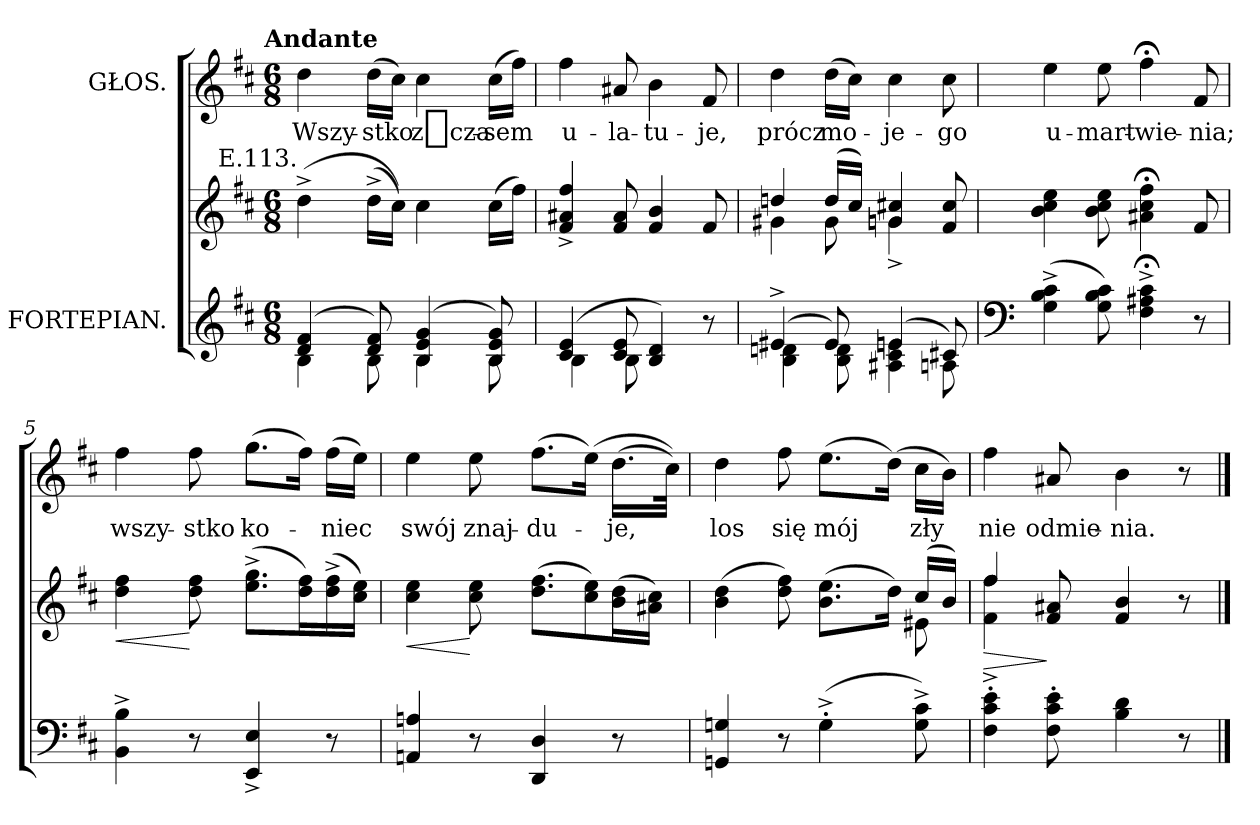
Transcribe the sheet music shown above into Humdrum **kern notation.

**kern	**kern	**dynam	**kern	**text
*part2	*part2	*part2	*part1	*part1
*staff3	*staff2	*staff2/3	*staff1	*staff1
*I"FORTEPIAN.	*	*	*I"GŁOS.	*
*clefG2	*clefG2	*	*clefG2	*
*k[f#c#]	*k[f#c#]	*	*k[f#c#]	*
*b:	*b:	*	*b:	*
!!LO:TX:omd:t=Andante
*M6/8	*M6/8	*	*M6/8	*
*MM72	*MM72	*	*MM72	*
=1	=1	=1	=1	=1
*^	*	*	*	*
!	!	!LO:TX:a:rj:t=E.113.	!	!	!
(>4d/ 4f#/	4B\	(>4dd^<\	.	4dd\	Wszy-
8d/ 8f#/)	8B\	(>16dd^<\LL	.	(>16dd\LL	-stko
.	.	16cc#\JJ))	.	16cc#\JJ)	.
(>4B/ 4e/ 4g/	4B\	4cc#\	.	4cc#\	z_cza-
8B/ 8e/ 8g/)	8B\	(>16cc#\LL	.	(>16cc#\LL	-sem
.	.	16ff#\JJ)	.	16ff#\JJ)	.
=2	=2	=2	=2	=2	=2
(>4c#/ 4e/	4B\	4f#^/ 4a#X^/ 4ff#^/	.	4ff#\	u-
8c#/ 8e/	8B\	8f#/ 8a#/	.	8a#X/	-la-
4B/ 4d/)	4ryy	4f#/ 4b/	.	4b\	-tu-
8r	8ryy	8f#/	.	8f#/	-je,
=3	=3	=3	=3	=3	=3
*	*	*^	*	*	*
(>4e#X^/	4B\ 4dn\	4ddn/	4g#X\	.	4dd\	prócz
8e#/)	8B\ 8d\	(<16dd/LL	8g#\	.	(>16dd\LL	mo-
.	.	16cc#/JJ)	.	.	16cc#\JJ)	.
(>4en/	4A#X\ 4c#\ 4en\	4gn/ 4cc#X/	4gn^\	.	4cc#\	-je-
8c#X/)	8An\	8f#/ 8cc#/	8ryy	.	8cc#\	-go
*v	*v	*	*	*	*	*
*	*v	*v	*	*	*
=4	=4	=4	=4	=4
*clefF4	*	*	*	*
(>4G^<\ 4B^<\ 4c#^<\	4b\ 4cc#\ 4ee\	.	4ee\	u-
8G\ 8B\ 8c#\)	8b\ 8cc#\ 8ee\	.	8ee\	-mart-
4F#;<^<\ 4A#X;<^<\ 4c#;<^<\	4a#X;<\ 4cc#;<\ 4ff#;<\	.	4ff#;<\	-wie-
8r	8f#/	.	8f#/	-nia;
=5	=5	=5	=5	=5
!	!	!LO:HP:b	!	!
4BB^<\ 4B^<\	4dd\ 4ff#\	<	4ff#\	wszy-
8r	8dd\ 8ff#\	[	8ff#\	-stko
4EE^/ 4E^/	(>8.ee^<\ 8.gg^<\L	.	(>8.gg\L	ko-
.	16dd\ 16ff#\L)	.	16ff#\Jk)	.
8r	(>16dd^<\ 16ff#^<\	.	(>16ff#\LL	-niec
.	16cc#\ 16ee\JJ)	.	16ee\JJ)	.
=6	=6	=6	=6	=6
!	!	!LO:HP:b	!	!
4AAn/ 4An/	4cc#\ 4ee\	<	4ee\	swój
8r	8cc#\ 8ee\	[	8ee\	znaj-
4DD/ 4D/	(>8.dd\ 8.ff#\L	.	(>8.ff#\L	-du-
!	!LO:N:vis=8	!	!	!
.	16cc#\ 16ee\)	.	(16ee\Jk)	.
8r	(>16b\ 16dd\L	.	(>16.dd\LL	-je,
.	16a#X/ 16cc#/JJ)	.	.	.
.	.	.	32cc#\JJk))	.
=7	=7	=7	=7	=7
*	*^	*	*	*
4GGn/ 4Gn/	(>4b\ 4dd\	2ryy	.	4dd\	los
8r	8dd\ 8ff#\)	.	.	8ff#\	się
(>4G'^<\	(>8.b\ 8.ee\L	.	.	(>8.ee\L	mój
.	.	8ryy	.	.	.
.	16dd\Jk)	.	.	(>16dd\Jk)	.
8G^\ 8c#^\)	(<16cc#/LL	8e#X\	.	16cc#\LL	zły
.	16b/JJ)	.	.	16b\JJ)	.
=8	=8	=8	=8	=8	=8
!	!	!	!LO:HP:b	!	!
4F#'^<\ 4c#'^<\ 4e'^<\	4ff#/	4f#\ 4ff#\	>	4ff#\	nie
8F#'\ 8c#'\ 8e'\	8f#/ 8a#X/	2ryy	]	8a#X/	odmie-
4B\ 4d\	4f#/ 4b/	.	.	4b\	-nia.
8r	8r	.	.	8r	.
*	*v	*v	*	*	*
==	==	==	==	==
*-	*-	*-	*-	*-
